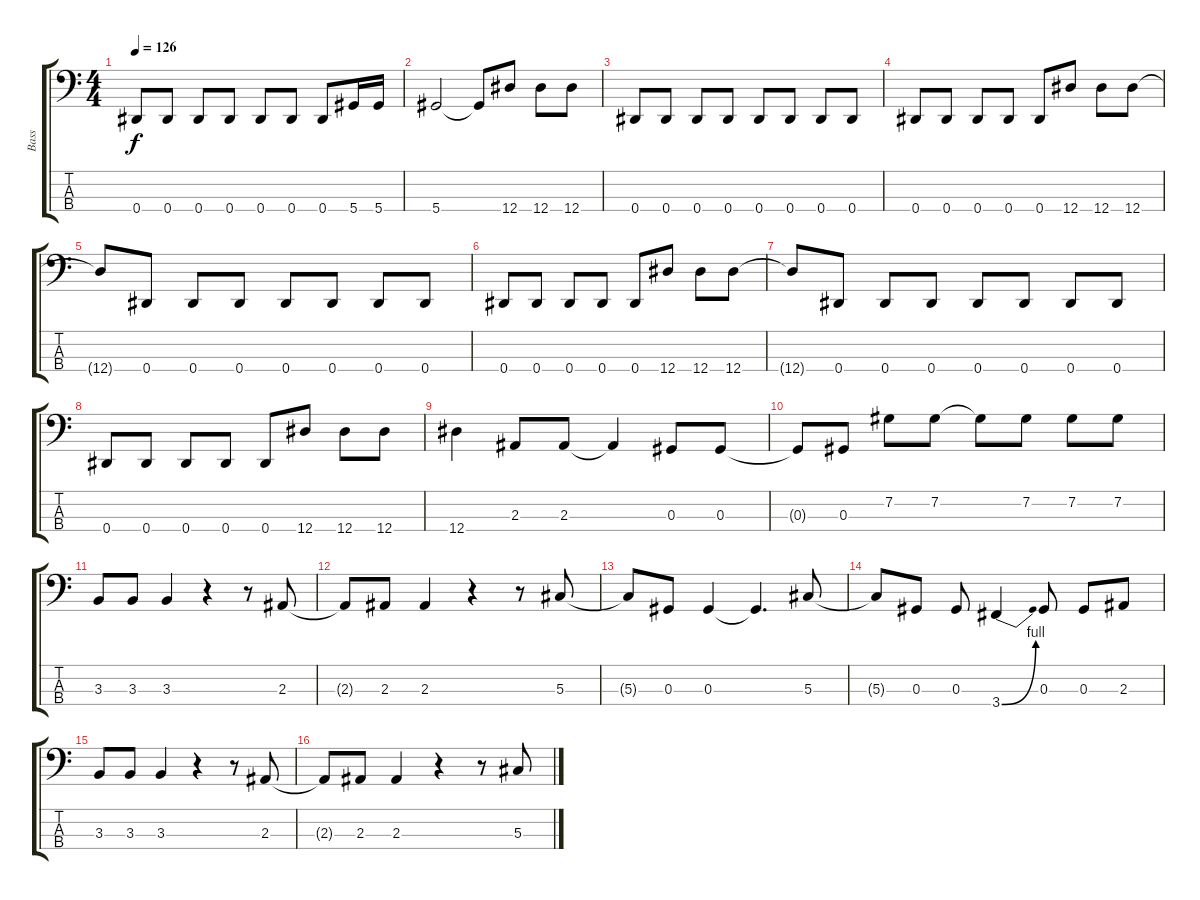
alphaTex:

\track ("Bass" "Bass") {instrument electricbassfinger}
\staff {score tabs}
\tuning (Gb2 Db2 Ab1 Eb1) {hide}
\ts (4 4)
\tempo 126
\clef f4
\ks c
0.4.8{dy f} 0.4.8 0.4.8 0.4.8 0.4.8 0.4.8 0.4.8 5.4.16 5.4.16 |
5.4.2 5.4{t}.8 12.4.8 12.4.8 12.4.8 |
0.4.8 0.4.8 0.4.8 0.4.8 0.4.8 0.4.8 0.4.8 0.4.8 |
0.4.8 0.4.8 0.4.8 0.4.8 0.4.8 12.4.8 12.4.8 12.4.8 |
12.4{t}.8 0.4.8 0.4.8 0.4.8 0.4.8 0.4.8 0.4.8 0.4.8 |
0.4.8 0.4.8 0.4.8 0.4.8 0.4.8 12.4.8 12.4.8 12.4.8 |
12.4{t}.8 0.4.8 0.4.8 0.4.8 0.4.8 0.4.8 0.4.8 0.4.8 |
0.4.8 0.4.8 0.4.8 0.4.8 0.4.8 12.4.8 12.4.8 12.4.8 |
12.4.4 2.3.8 2.3.8 2.3{t}.4 0.3.8 0.3.8 |
0.3{t}.8 0.3.8 7.2.8 7.2.8 7.2{t}.8 7.2.8 7.2.8 7.2.8 |
3.3.8 3.3.8 3.3.4 r.4 r.8 2.3.8 |
2.3{t}.8 2.3.8 2.3.4 r.4 r.8 5.3.8 |
5.3{t}.8 0.3.8 0.3.4 0.3{t}.4{d} 5.3.8 |
5.3{t}.8 0.3.8 0.3.8 3.4{be (bend 0 0 60 4)}.4 0.3.8 0.3.8 2.3.8 |
3.3.8 3.3.8 3.3.4 r.4 r.8 2.3.8 |
2.3{t}.8 2.3.8 2.3.4 r.4 r.8 5.3.8
